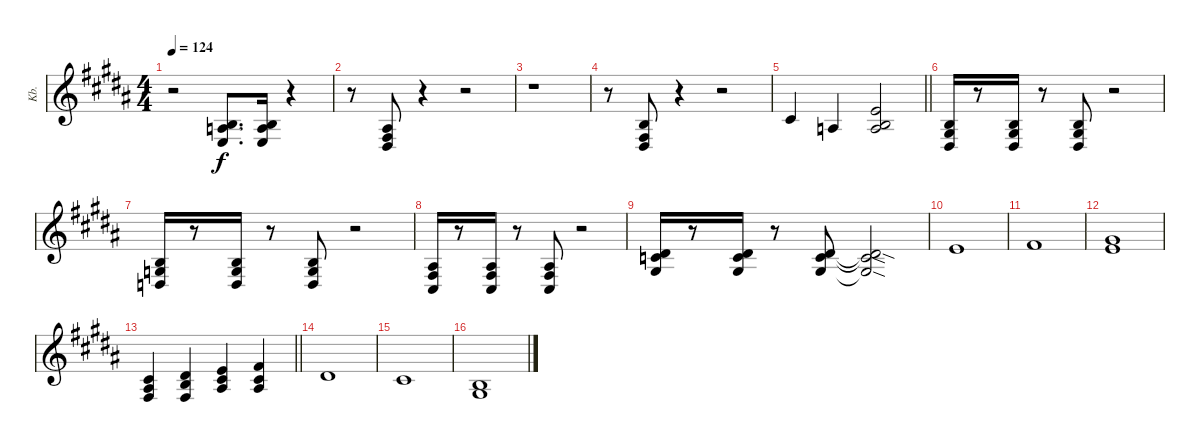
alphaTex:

\track ("Kb." "Kb.") {instrument accordion}
\staff {score}
\tuning (E4 B3 G3 D3 A2 E2 B1) {hide}
\ts (4 4)
\tempo 124
\clef g2
\ks b
r.2{dy f} (0.2 2.3 2.4).8{d} (4.3 7.4 7.5).16 r.4 |
r.8 (3.3 1.4 9.5).8 r.4 r.2 |
r.1 |
r.8 (0.2 1.4 9.5).8 r.4 r.2 |
\barLineRight lightlight
2.2.4 2.3.4 (0.1 0.2 2.3).2 |
(0.2 1.3 1.4).16 r.8 (0.2 1.3 1.4).16 r.8 (0.2 1.3 1.4).8 r.2 |
(0.2 0.3 0.4).16 r.8 (0.2 0.3 0.4).16 r.8 (0.2 0.3 0.4).8 r.2 |
(3.3 4.4 4.5).16 r.8 (3.3 4.4 4.5).16 r.8 (3.3 4.4 4.5).8 r.2 |
(4.2 5.3 6.4).16 r.8 (1.2 1.3 13.4).16 r.8 (4.2 5.3 6.4).8 (4.2{sod t} 5.3{sod t} 6.4{sod t}).2 |
0.1.1 |
2.1.1 |
(0.1 9.2).1 |
\barLineRight lightlight
(2.2 3.3 4.4).4 (4.2 4.3 4.4).4 (0.1 2.2 3.3).4 (2.1 2.2 3.3).4 |
4.2.1 |
2.2.1 |
(0.2 1.3).1
